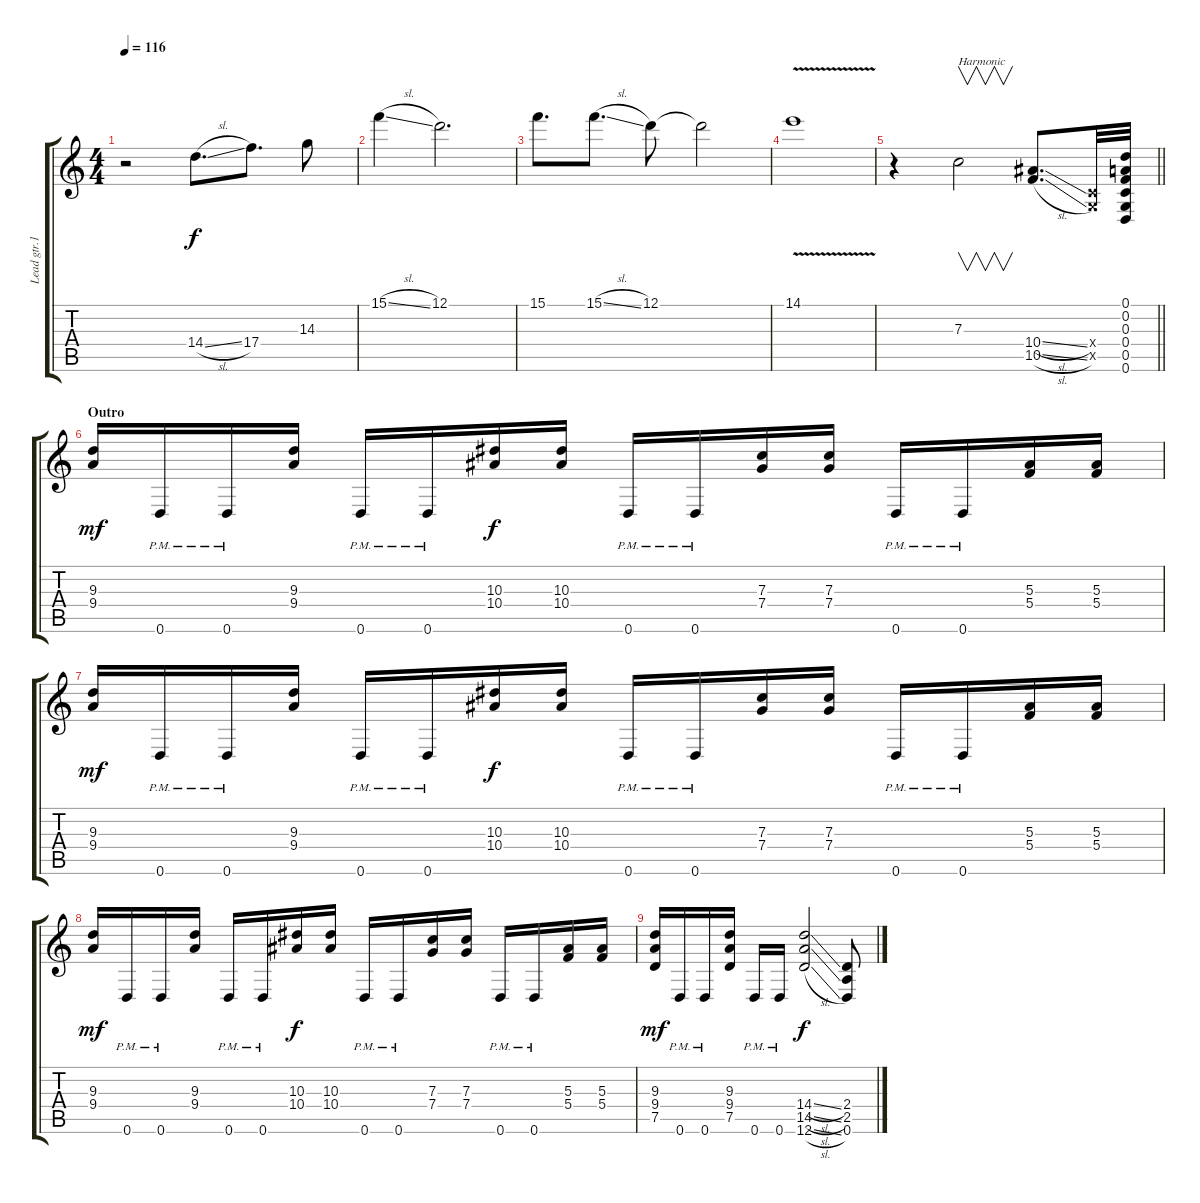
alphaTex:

\track ("Lead gtr.1" "Lead gtr.1") {instrument distortionguitar}
\staff {score tabs}
\tuning (D4 A3 F3 C3 G2 D2) {hide}
\ts (4 4)
\tempo 116
\clef g2
\ks c
r.2{dy f} 14.4{sl}.8{d volume 9 balance 8} 17.4.8{d} 14.3.8 |
15.1{sl}.4 12.1.2{d} |
15.1.8{d} 15.1{sl}.8{d} 12.1.8 12.1{t}.2 |
14.1{v}.1 |
\barLineRight lightlight
r.4 7.3.2{v txt "Harmonic" volume 11 instrument guitarharmonics} (10.4{sl} 10.5{sl}).8{d volume 9 instrument distortionguitar} (0.4{x} 0.5{x}).32 (0.1 0.2 0.3 0.4 0.5 0.6).32{volume 0} |
\section ("" "Outro")
(9.3 9.4).16{dy mf volume 16 balance 2} 0.6{pm}.16 0.6{pm}.16 (9.3 9.4).16 0.6{pm}.16 0.6{pm}.16 (10.3 10.4).16{dy f} (10.3 10.4).16 0.6{pm}.16 0.6{pm}.16 (7.3 7.4).16 (7.3 7.4).16 0.6{pm}.16 0.6{pm}.16 (5.3 5.4).16 (5.3 5.4).16 |
(9.3 9.4).16{dy mf} 0.6{pm}.16 0.6{pm}.16 (9.3 9.4).16 0.6{pm}.16 0.6{pm}.16 (10.3 10.4).16{dy f} (10.3 10.4).16 0.6{pm}.16 0.6{pm}.16 (7.3 7.4).16 (7.3 7.4).16 0.6{pm}.16 0.6{pm}.16 (5.3 5.4).16 (5.3 5.4).16 |
(9.3 9.4).16{dy mf} 0.6{pm}.16 0.6{pm}.16 (9.3 9.4).16 0.6{pm}.16 0.6{pm}.16 (10.3 10.4).16{dy f} (10.3 10.4).16 0.6{pm}.16 0.6{pm}.16 (7.3 7.4).16 (7.3 7.4).16 0.6{pm}.16 0.6{pm}.16 (5.3 5.4).16 (5.3 5.4).16 |
(9.3 9.4 7.5).16{dy mf} 0.6{pm}.16 0.6{pm}.16 (9.3 9.4 7.5).16 0.6{pm}.16 0.6{pm}.16 (14.4{sl} 14.5{sl} 12.6{sl}).2{dy f} (2.4 2.5 0.6).8
